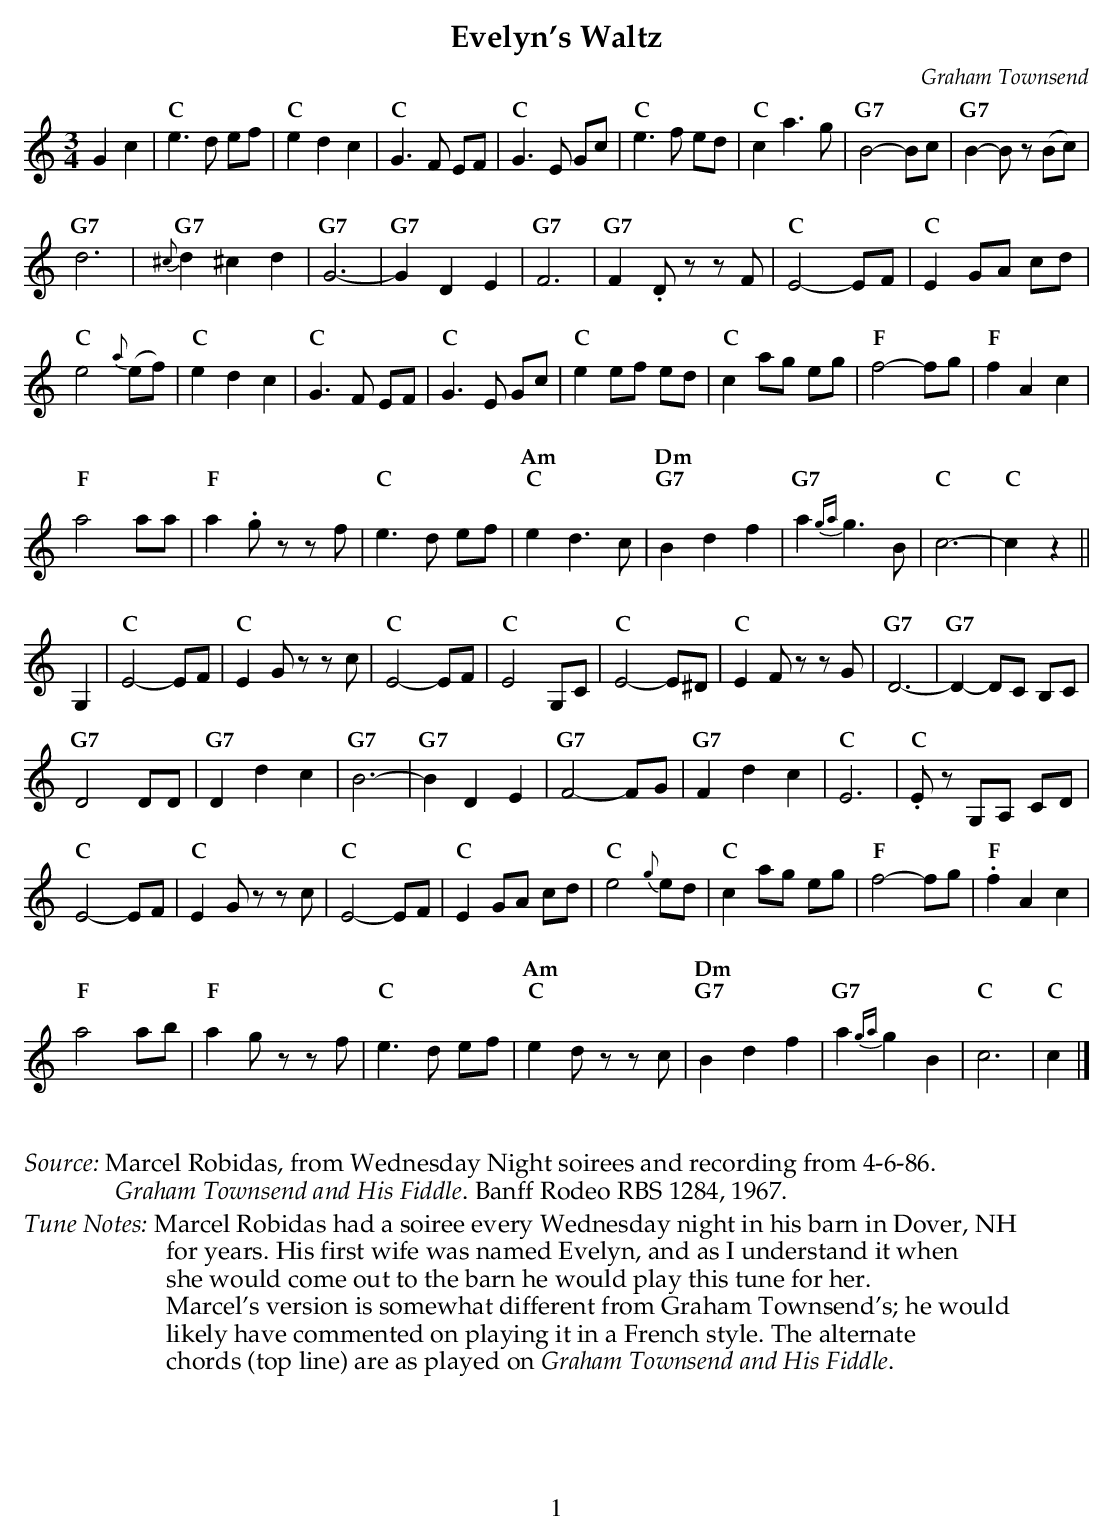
X:1
T:Evelyn's Waltz
C:Graham Townsend
M:3/4
L:1/8
K:C
G2c2 |\
"C" e2>d2 ef     | "C" e2 d2 c2       | "C" G2>F2 EF | "C" G2>E2 Gc |\
"C" e2>f2 ed     | "C" c2 a2>g2       | "G7" B4-Bc   | "G7" B2- Bz (Bc) |
"G7" d6          | "G7" {^c}d2 ^c2 d2 | "G7" G6-     |  "G7" G2 D2 E2 |\
"G7" F6          | "G7" F2 .Dz zF     | "C" E4-EF    | "C" E2 GA cd |
"C" e4 {a}(ef)   | "C" e2 d2 c2       | "C" G2>F2 EF | "C" G2>E2 Gc |\
"C" e2 ef ed     | "C" c2 ag eg       | "F" f4-fg    | "F" f2 A2 c2 |
"F" a4 aa        | "F" a2 .gz zf      | "C" e2>d2 ef | "Am;C" e2 d2>c2 |\
"Dm;G7" B2 d2 f2 | "G7" a2 {ga}g2>B2  | "C" c6-      | "C" c2 z2 ||
G,2 |\
"C" E4-EF        |  "C" E2 Gz zc      | "C" E4-EF    | "C" E4 G,C |\
"C" E4-E^D       | "C" E2 Fz zG       | "G7" D6-     |"G7" D2- DC B,C |
"G7" D4 DD       | "G7" D2 d2 c2      | "G7" B6-     | "G7" B2 D2 E2 |\
"G7" F4-FG       |"G7"  F2 d2 c2      | "C" E6       | "C" .Ez G,A, CD |
"C" E4-EF        |  "C" E2 Gz zc      | "C" E4-EF    | "C" E2 GA cd |\
"C" e4 {g}ed     | "C" c2 ag eg       | "F" f4-fg    | "F" .f2 A2 c2 |
"F" a4 ab        | "F" a2 gz zf       | "C" e2>d2 ef | "Am;C" e2 dz zc |\
"Dm;G7" B2 d2 f2 | "G7" a2 {ga}g2 B2  | "C" c6       | "C" c2 |]
